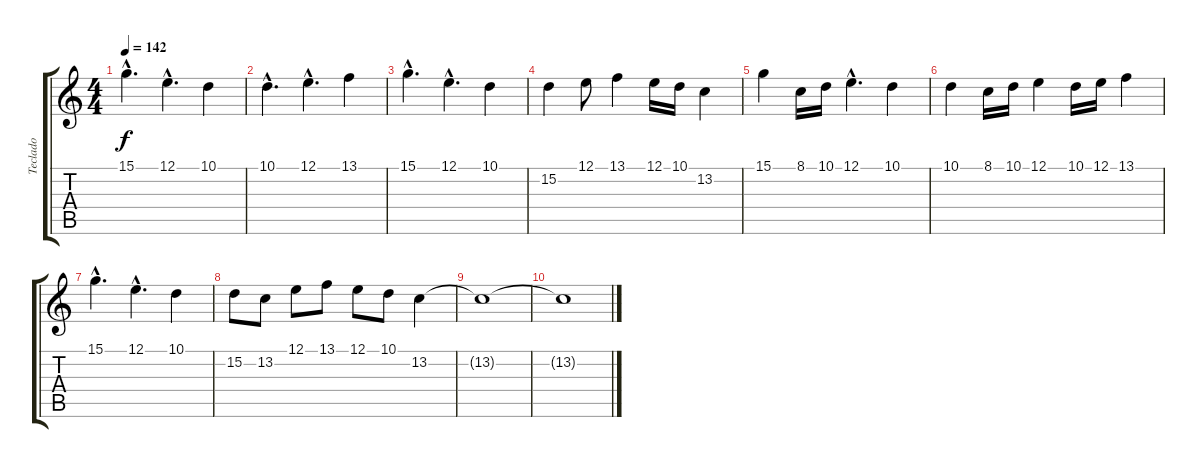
\track ("Teclado" "Teclado") {instrument fx7echoes}
\staff {score tabs}
\tuning (E4 B3 G3 D3 A2 E2) {hide}
\ts (4 4)
\tempo 142
\clef g2
\ks c
15.1{hac}.4{d dy f} 12.1{hac}.4{d} 10.1.4 |
10.1{hac}.4{d} 12.1{hac}.4{d} 13.1.4 |
15.1{hac}.4{d} 12.1{hac}.4{d} 10.1.4 |
15.2.4 12.1.8 13.1.4 12.1.16 10.1.16 13.2.4 |
15.1.4 8.1.16 10.1.16 12.1{hac}.4{d} 10.1.4 |
10.1.4 8.1.16 10.1.16 12.1.4 10.1.16 12.1.16 13.1.4 |
15.1{hac}.4{d} 12.1{hac}.4{d} 10.1.4 |
15.2.8 13.2.8 12.1.8 13.1.8 12.1.8 10.1.8 13.2.4 |
13.2{t}.1{volume 0} |
13.2{t}.1
